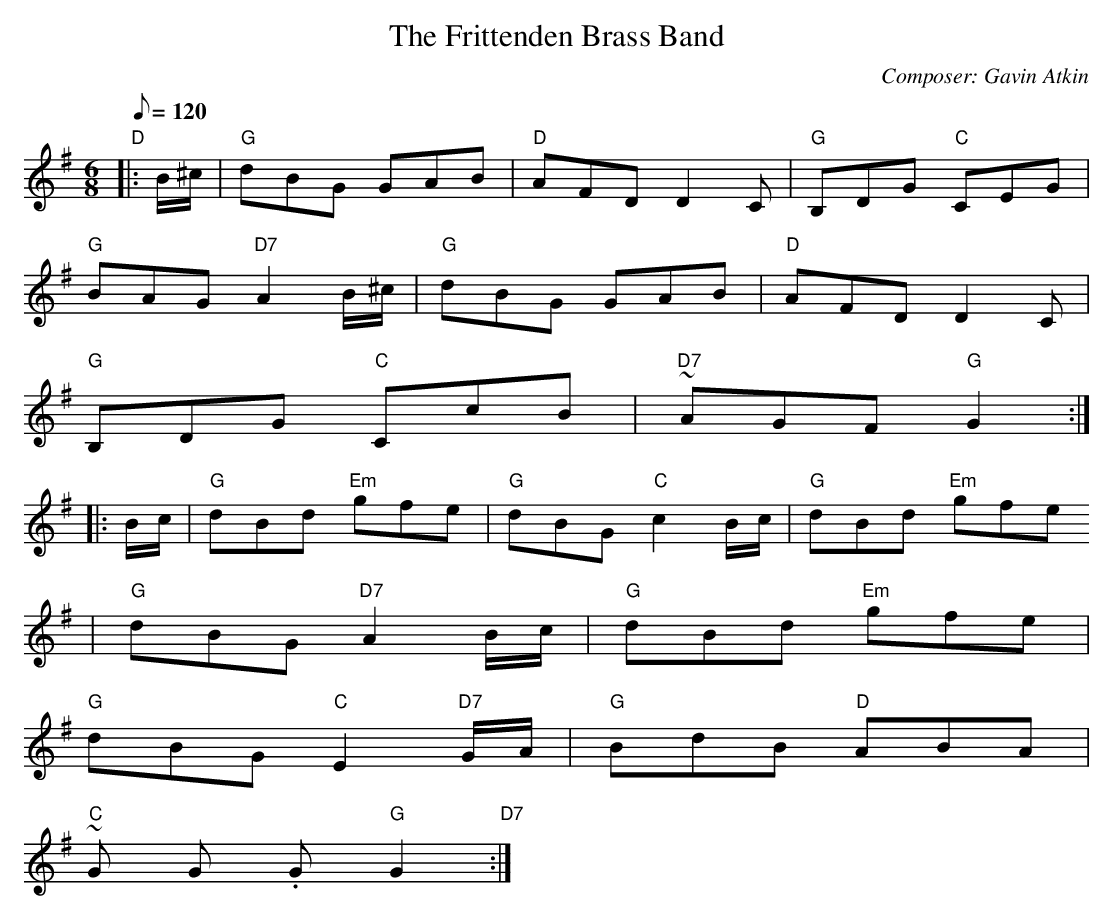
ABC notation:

X:1
T:The Frittenden Brass Band
C:Composer: Gavin Atkin
M:6/8
L:1/8
Q:120
K:G
"D" |: B/2^c/2 | "G" dBG GAB | "D" AFD D2 C | "G" B,DG "C" CEG |
"G" BAG "D7" A2 B/2^c/2 | "G" dBG GAB | "D" AFD D2 C |
"G" B,DG "C" CcB | "D7" ~AGF "G" G2 :|
|: B/2c/2 | "G" dBd "Em" gfe | "G" dBG "C" c2 B/2c/2 | "G" dBd "Em" gfe
|
"G" dBG "D7" A2 B/2c/2 | "G" dBd "Em" gfe |
"G" dBG "C" E2 "D7" G/2A/2 | "G" BdB "D" ABA |
"C" ~G G .G "G" G2 "D7" :|
